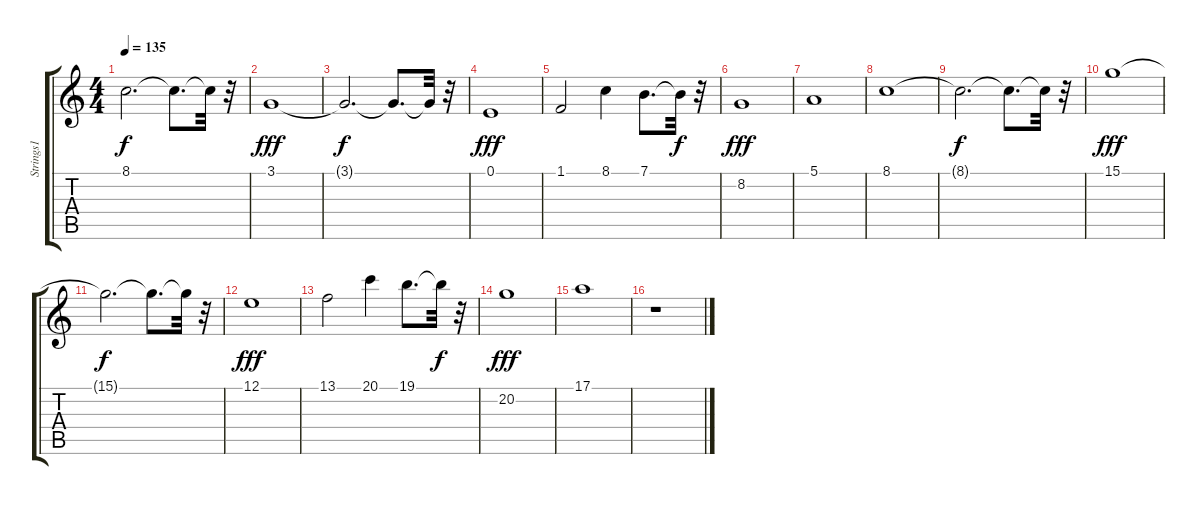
\track ("Strings1" "Strings1") {instrument stringensemble1}
\staff {score tabs}
\tuning (E4 B3 G3 D3 A2 E2) {hide}
\ts (4 4)
\tempo 135
\clef g2
\ks c
8.1{t}.2{d dy f} 8.1{t}.8{d} 8.1{t}.32 r.32 |
3.1.1{dy fff} |
3.1{t}.2{d dy f} 3.1{t}.8{d} 3.1{t}.32 r.32 |
0.1.1{dy fff} |
1.1.2 8.1.4 7.1.8{d} 7.1{t}.32{dy f} r.32 |
8.2.1{dy fff} |
5.1.1 |
8.1.1 |
8.1{t}.2{d dy f} 8.1{t}.8{d} 8.1{t}.32 r.32 |
15.1.1{dy fff} |
15.1{t}.2{d dy f} 15.1{t}.8{d} 15.1{t}.32 r.32 |
12.1.1{dy fff} |
13.1.2 20.1.4 19.1.8{d} 19.1{t}.32{dy f} r.32 |
20.2.1{dy fff} |
17.1.1 |
r.1
